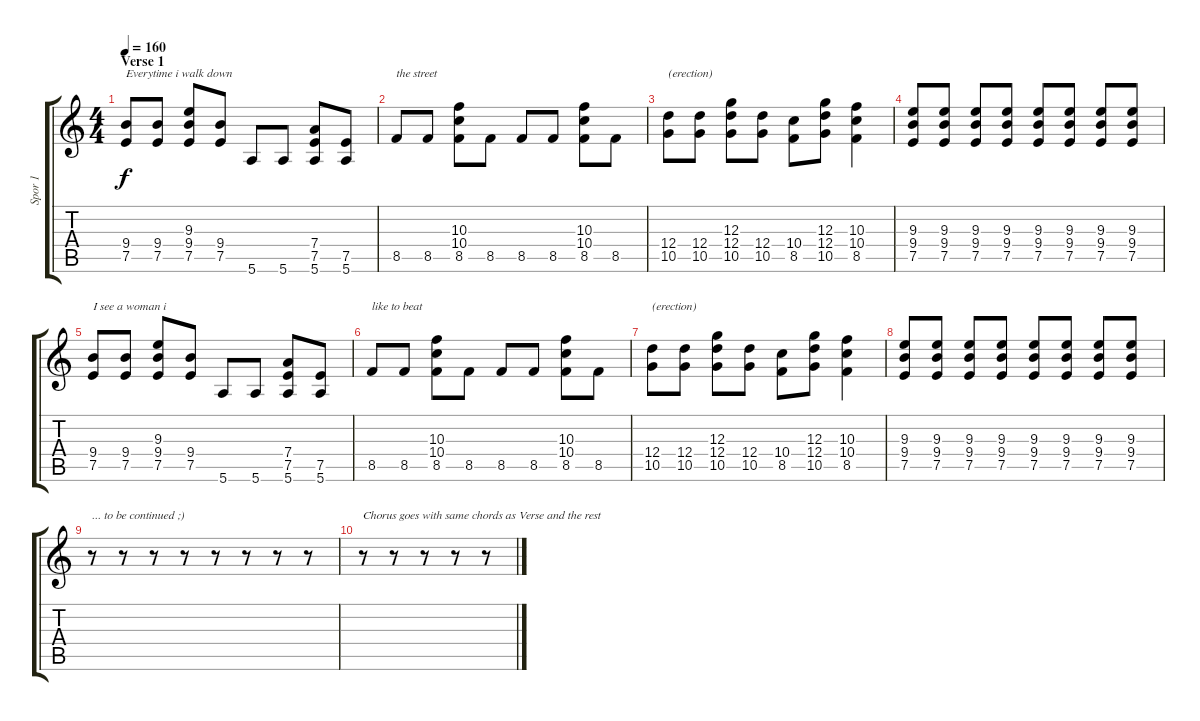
\track ("Spor 1" "Spor 1") {instrument distortionguitar}
\staff {score tabs}
\tuning (E4 B3 G3 D3 A2 E2) {hide}
\ts (4 4)
\section ("" "Verse 1")
\tempo 160
\clef g2
\ks c
(9.4 7.5).8{txt "Everytime i walk down " dy f} (9.4 7.5).8 (9.3 9.4 7.5).8 (9.4 7.5).8 5.6.8 5.6.8 (7.4 7.5 5.6).8 (7.5 5.6).8 |
8.5.8{txt "the street"} 8.5.8 (10.3 10.4 8.5).8 8.5.8 8.5.8 8.5.8 (10.3 10.4 8.5).8 8.5.8 |
(12.4 10.5).8{txt "(erection)"} (12.4 10.5).8 (12.3 12.4 10.5).8 (12.4 10.5).8 (10.4 8.5).8 (12.3 12.4 10.5).8 (10.3 10.4 8.5).4 |
(9.3 9.4 7.5).8 (9.3 9.4 7.5).8 (9.3 9.4 7.5).8 (9.3 9.4 7.5).8 (9.3 9.4 7.5).8 (9.3 9.4 7.5).8 (9.3 9.4 7.5).8 (9.3 9.4 7.5).8 |
(9.4 7.5).8{txt "I see a woman i "} (9.4 7.5).8 (9.3 9.4 7.5).8 (9.4 7.5).8 5.6.8 5.6.8 (7.4 7.5 5.6).8 (7.5 5.6).8 |
8.5.8{txt "like to beat"} 8.5.8 (10.3 10.4 8.5).8 8.5.8 8.5.8 8.5.8 (10.3 10.4 8.5).8 8.5.8 |
(12.4 10.5).8{txt "(erection)"} (12.4 10.5).8 (12.3 12.4 10.5).8 (12.4 10.5).8 (10.4 8.5).8 (12.3 12.4 10.5).8 (10.3 10.4 8.5).4 |
(9.3 9.4 7.5).8 (9.3 9.4 7.5).8 (9.3 9.4 7.5).8 (9.3 9.4 7.5).8 (9.3 9.4 7.5).8 (9.3 9.4 7.5).8 (9.3 9.4 7.5).8 (9.3 9.4 7.5).8 |
r.8{txt "... to be continued ;)"} r.8 r.8 r.8 r.8 r.8 r.8 r.8 |
r.8{txt "Chorus goes with same chords as Verse and the rest"} r.8 r.8 r.8 r.8
